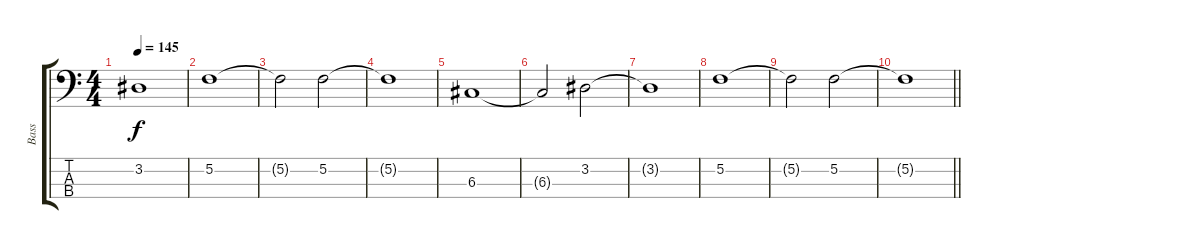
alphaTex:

\track ("Bass" "Bass") {instrument electricbassfinger}
\staff {score tabs}
\tuning (F2 C2 G1 C1) {hide}
\ts (4 4)
\tempo 145
\clef f4
\ks c
3.2{t}.1{dy f} |
5.2.1 |
5.2{t}.2 5.2.2 |
5.2{t}.1 |
6.3.1 |
6.3{t}.2 3.2.2 |
3.2{t}.1 |
5.2.1 |
5.2{t}.2 5.2.2 |
\barLineRight lightlight
5.2{t}.1
